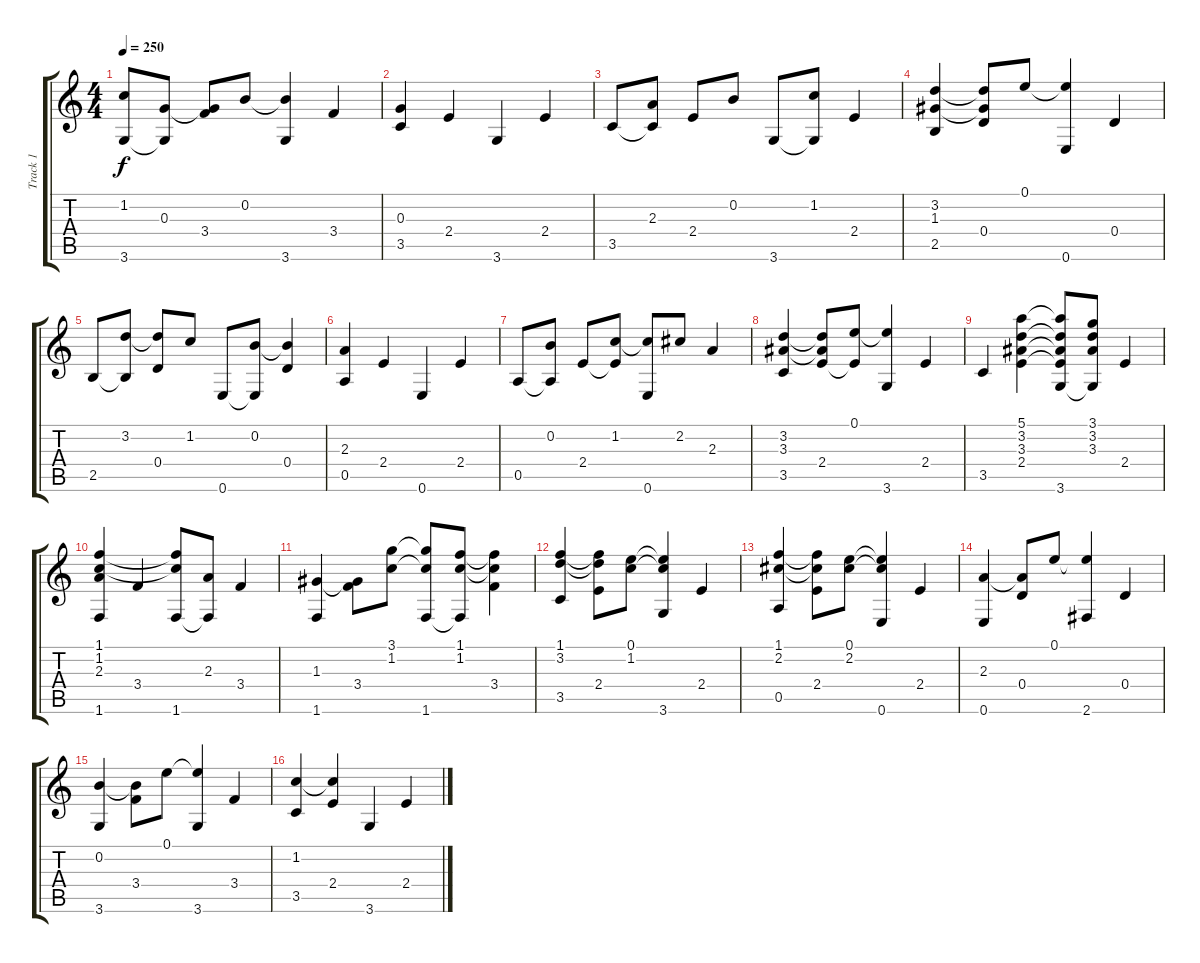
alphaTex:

\track ("Track 1" "Track 1") {instrument acousticguitarsteel}
\staff {score tabs}
\tuning (E4 B3 G3 D3 A2 E2) {hide}
\ts (4 4)
\tempo 250
\clef g2
\ks c
(1.2 3.6).8{dy f} (0.3 3.6{t}).8 (0.3{t} 3.4).8 0.2.8 (0.2{t} 3.6).4 3.4.4 |
(0.3 3.5).4 2.4.4 3.6.4 2.4.4 |
3.5.8 (2.3 3.5{t}).8 2.4.8 0.2.8 3.6.8 (1.2 3.6{t}).8 2.4.4 |
(3.2 1.3 2.5).4 (3.2{t} 1.3{t} 0.4).8 0.1.8 (0.1{t} 0.6).4 0.4.4 |
2.5.8 (3.2 2.5{t}).8 (3.2{t} 0.4).8 1.2.8 0.6.8 (0.2 0.6{t}).8 (0.2{t} 0.4).4 |
(2.3 0.5).4 2.4.4 0.6.4 2.4.4 |
0.5.8 (0.2 0.5{t}).8 2.4.8 (1.2 2.4{t}).8 (1.2{t} 0.6).8 2.2.8 2.3.4 |
(3.2 3.3 3.5).4 (3.2{t} 3.3{t} 2.4).8 (0.1 2.4{t}).8 (0.1{t} 3.6).4 2.4.4 |
3.5.4 (5.1 3.2 3.3 2.4).4 (5.1{t} 3.2{t} 3.3{t} 2.4{t} 3.6).8 (3.1 3.2 3.3 3.6{t}).8 2.4.4 |
(1.1 1.2 2.3 1.6).4 3.4.4 (1.1{t} 1.2{t} 1.6).8 (2.3 1.6{t}).8 3.4.4 |
(1.3 1.6).4 (1.3{t} 3.4).8 (3.1 1.2).8 (3.1{t} 1.2{t} 1.6).8 (1.1 1.2 1.6{t}).8 (1.1{t} 1.2{t} 3.4).4 |
(1.1 3.2 3.5).4 (1.1{t} 3.2{t} 2.4).8 (0.1 1.2).8 (0.1{t} 1.2{t} 3.6).4 2.4.4 |
(1.1 2.2 0.5).4 (1.1{t} 2.2{t} 2.4).8 (0.1 2.2).8 (0.1{t} 2.2{t} 0.6).4 2.4.4 |
(2.3 0.6).4 (2.3{t} 0.4).8 0.1.8 (0.1{t} 2.6).4 0.4.4 |
(0.2 3.6).4 (0.2{t} 3.4).8 0.1.8 (0.1{t} 3.6).4 3.4.4 |
(1.2 3.5).4 (1.2{t} 2.4).4 3.6.4 2.4.4
